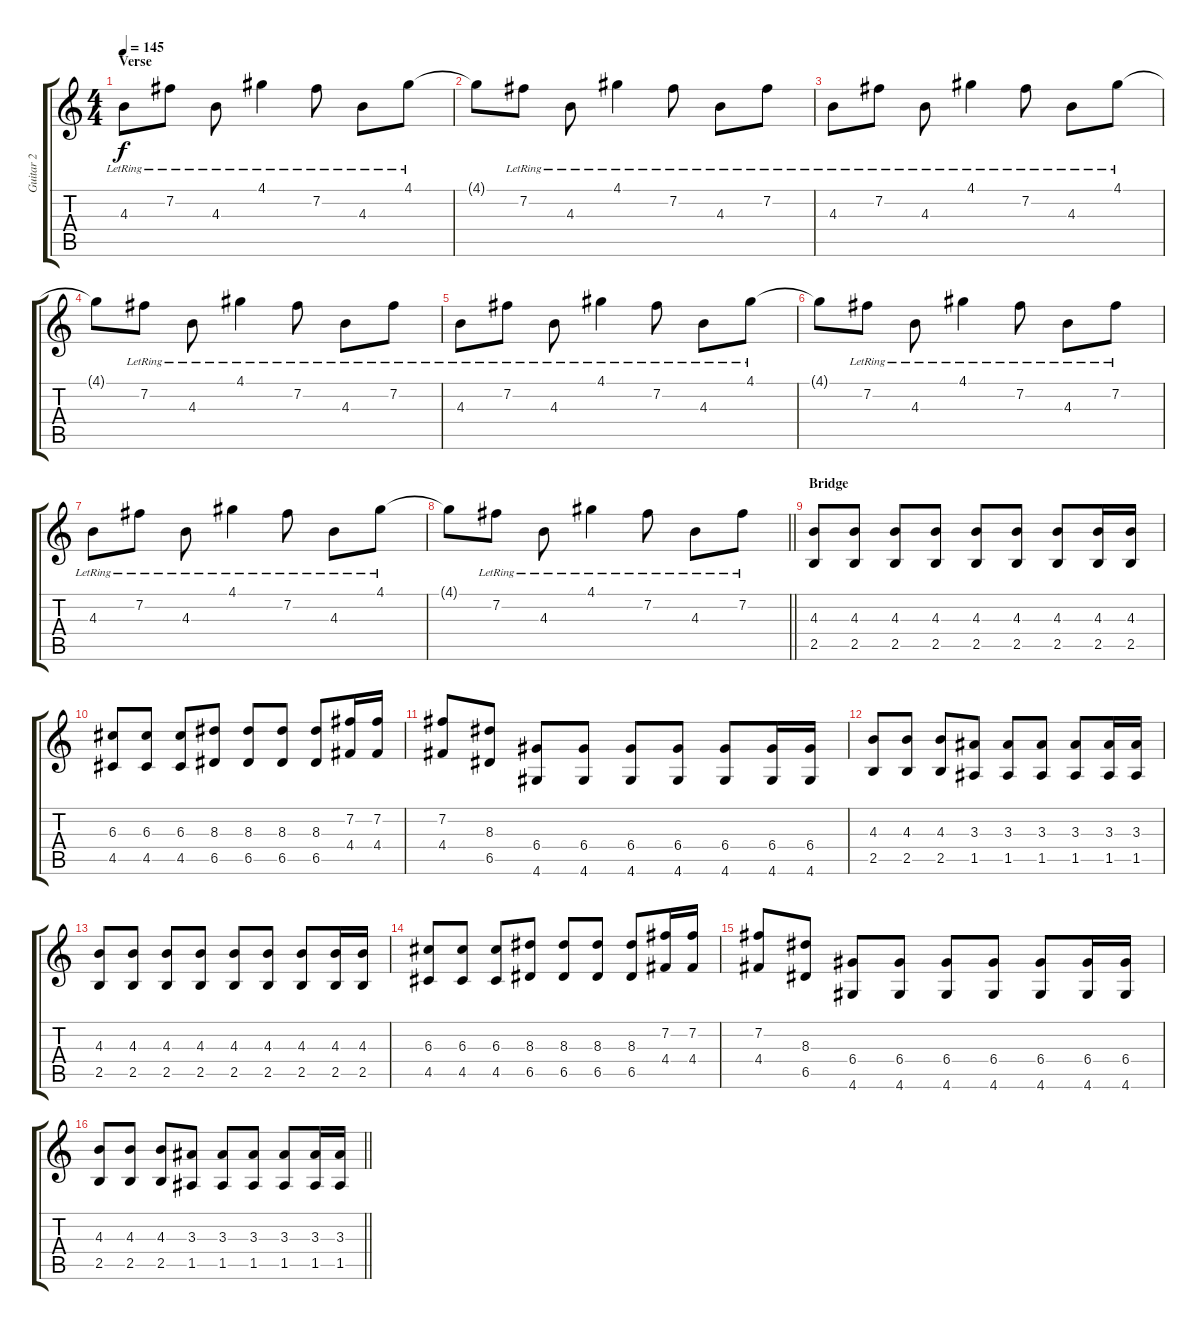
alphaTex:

\track ("Guitar 2" "Guitar 2") {instrument distortionguitar}
\staff {score tabs}
\tuning (E4 B3 G3 D3 A2 E2) {hide}
\ts (4 4)
\section ("" "Verse")
\tempo 145
\clef g2
\ks c
4.3{lr}.8{dy f instrument electricguitarclean} 7.2{lr}.8 4.3{lr}.8 4.1{lr}.4 7.2{lr}.8 4.3{lr}.8 4.1{lr}.8 |
4.1{t}.8 7.2{lr}.8 4.3{lr}.8 4.1{lr}.4 7.2{lr}.8 4.3{lr}.8 7.2{lr}.8 |
4.3{lr}.8 7.2{lr}.8 4.3{lr}.8 4.1{lr}.4 7.2{lr}.8 4.3{lr}.8 4.1{lr}.8 |
4.1{t}.8 7.2{lr}.8 4.3{lr}.8 4.1{lr}.4 7.2{lr}.8 4.3{lr}.8 7.2{lr}.8 |
4.3{lr}.8 7.2{lr}.8 4.3{lr}.8 4.1{lr}.4 7.2{lr}.8 4.3{lr}.8 4.1{lr}.8 |
4.1{t}.8 7.2{lr}.8 4.3{lr}.8 4.1{lr}.4 7.2{lr}.8 4.3{lr}.8 7.2{lr}.8 |
4.3{lr}.8 7.2{lr}.8 4.3{lr}.8 4.1{lr}.4 7.2{lr}.8 4.3{lr}.8 4.1{lr}.8 |
\barLineRight lightlight
4.1{t}.8 7.2{lr}.8 4.3{lr}.8 4.1{lr}.4 7.2{lr}.8 4.3{lr}.8 7.2{lr}.8 |
\section ("" "Bridge")
(4.3 2.5).8 (4.3 2.5).8 (4.3 2.5).8 (4.3 2.5).8 (4.3 2.5).8 (4.3 2.5).8 (4.3 2.5).8 (4.3 2.5).16 (4.3 2.5).16 |
(6.3 4.5).8 (6.3 4.5).8 (6.3 4.5).8 (8.3 6.5).8 (8.3 6.5).8 (8.3 6.5).8 (8.3 6.5).8 (7.2 4.4).16 (7.2 4.4).16 |
(7.2 4.4).8 (8.3 6.5).8 (6.4 4.6).8 (6.4 4.6).8 (6.4 4.6).8 (6.4 4.6).8 (6.4 4.6).8 (6.4 4.6).16 (6.4 4.6).16 |
(4.3 2.5).8 (4.3 2.5).8 (4.3 2.5).8 (3.3 1.5).8 (3.3 1.5).8 (3.3 1.5).8 (3.3 1.5).8 (3.3 1.5).16 (3.3 1.5).16 |
(4.3 2.5).8 (4.3 2.5).8 (4.3 2.5).8 (4.3 2.5).8 (4.3 2.5).8 (4.3 2.5).8 (4.3 2.5).8 (4.3 2.5).16 (4.3 2.5).16 |
(6.3 4.5).8 (6.3 4.5).8 (6.3 4.5).8 (8.3 6.5).8 (8.3 6.5).8 (8.3 6.5).8 (8.3 6.5).8 (7.2 4.4).16 (7.2 4.4).16 |
(7.2 4.4).8 (8.3 6.5).8 (6.4 4.6).8 (6.4 4.6).8 (6.4 4.6).8 (6.4 4.6).8 (6.4 4.6).8 (6.4 4.6).16 (6.4 4.6).16 |
\barLineRight lightlight
(4.3 2.5).8 (4.3 2.5).8 (4.3 2.5).8 (3.3 1.5).8 (3.3 1.5).8 (3.3 1.5).8 (3.3 1.5).8 (3.3 1.5).16 (3.3 1.5).16
